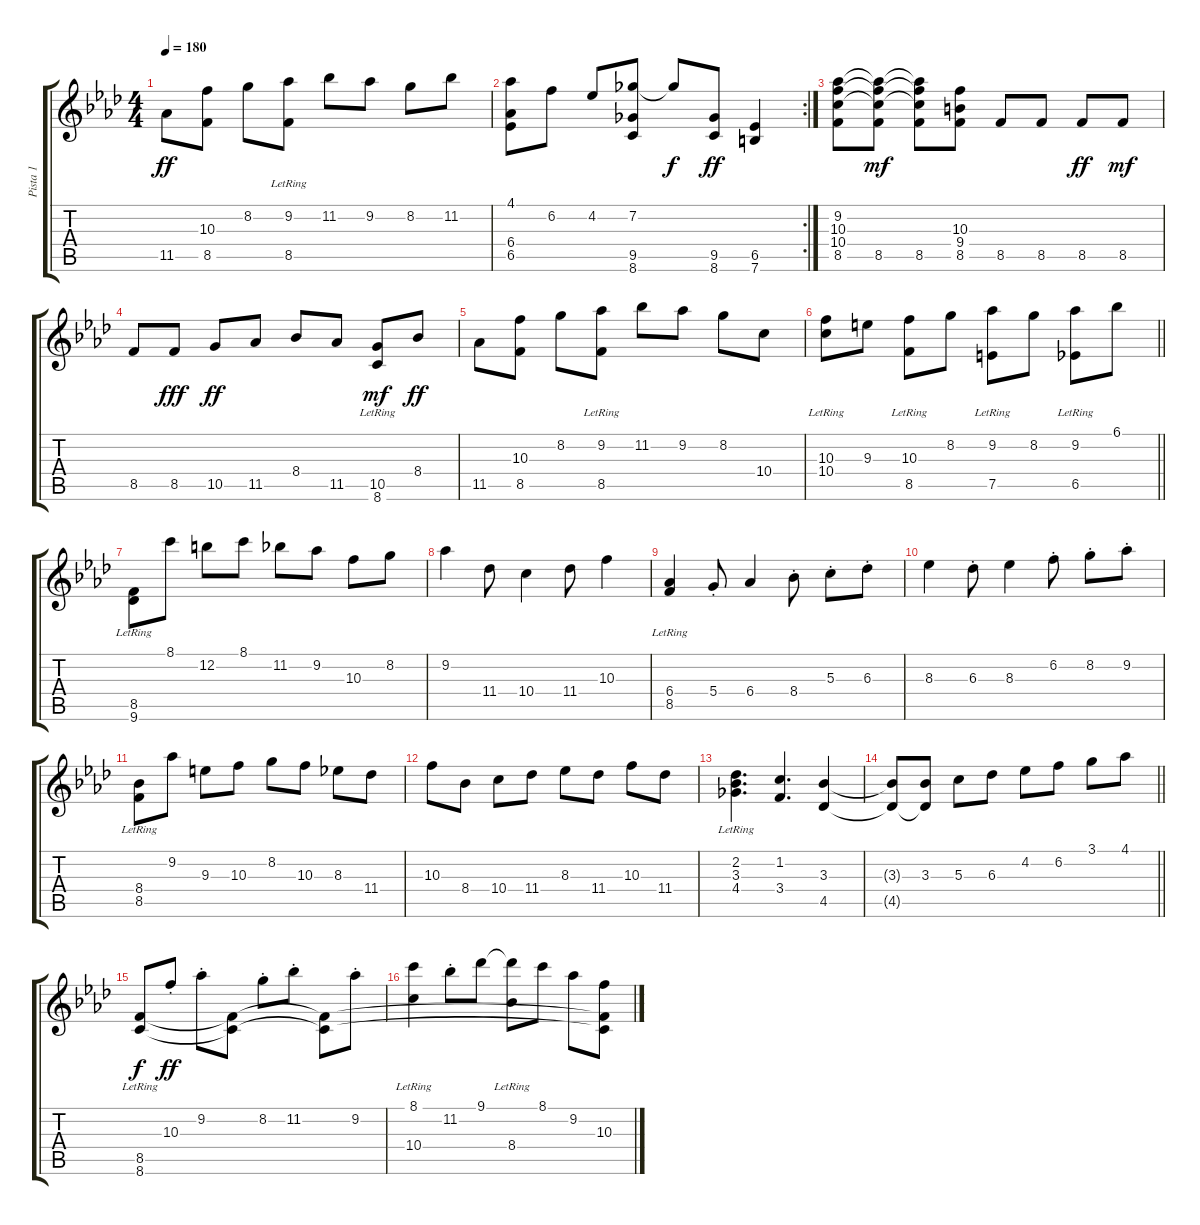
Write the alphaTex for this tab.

\track ("Pista 1" "Pista 1") {instrument acousticguitarsteel}
\staff {score tabs}
\tuning (E4 B3 G3 D3 A2 E2) {hide}
\ts (4 4)
\tempo 180
\clef g2
\ks fminor
11.5.8{dy ff} (10.3 8.5).8 8.2.8 (9.2 8.5{lr}).8 11.2.8 9.2.8 8.2.8 11.2.8 |
\rc 2
(4.1 6.4 6.5).8 6.2.8 4.2.8 (7.2 9.5 8.6).8 7.2{t}.8{dy f} (9.5 8.6).8{dy ff} (6.5 7.6).4 |
(9.2 10.3 10.4 8.5).8 (9.2{t} 10.3{t} 10.4{t} 8.5).8{dy mf} (9.2{t} 10.3{t} 10.4{t} 8.5).8 (10.3 9.4 8.5).8 8.5.8 8.5.8 8.5.8{dy ff} 8.5.8{dy mf} |
8.5.8 8.5.8{dy fff} 10.5.8{dy ff} 11.5.8 8.4.8 11.5.8 (10.5{lr} 8.6{lr}).8{dy mf} 8.4.8{dy ff} |
11.5.8 (10.3 8.5).8 8.2.8 (9.2 8.5{lr}).8 11.2.8 9.2.8 8.2.8 10.4.8 |
\barLineRight lightlight
(10.3 10.4{lr}).8 9.3.8 (10.3 8.5{lr}).8 8.2.8 (9.2 7.5{lr}).8 8.2.8 (9.2 6.5{lr}).8 6.1.8 |
(8.5{lr} 9.6{lr}).8 8.1.8 12.2.8 8.1.8 11.2.8 9.2.8 10.3.8 8.2.8 |
9.2.4 11.4.8 10.4.4 11.4.8 10.3.4 |
(6.4 8.5{lr}).4 5.4{st}.8 6.4.4 8.4{st}.8 5.3{st}.8 6.3{st}.8 |
8.3.4 6.3{st}.8 8.3.4 6.2{st}.8 8.2{st}.8 9.2{st}.8 |
(8.4{lr} 8.5{lr}).8 9.2.8 9.3.8 10.3.8 8.2.8 10.3.8 8.3.8 11.4.8 |
10.3.8 8.4.8 10.4.8 11.4.8 8.3.8 11.4.8 10.3.8 11.4.8 |
(2.2 3.3 4.4{lr}).4{d} (1.2 3.4).4{d} (3.3 4.5).4 |
\barLineRight lightlight
(3.3{t} 4.5{t}).8 (3.3 4.5{t}).8 5.3.8 6.3.8 4.2.8 6.2.8 3.1.8 4.1.8 |
(8.5{lr} 8.6).8{dy f} 10.3{st}.8{dy ff} 9.2{st}.8 (8.5{t} 8.6{t}).8 8.2{st}.8 11.2{st}.8 (8.5{t} 8.6{t}).8 9.2{st}.8 |
(8.1 10.4{lr}).4 11.2{st}.8 9.1.8 (9.1{t} 8.4{lr}).8 8.1.8 9.2.8 (10.3 8.5{t} 8.6{t}).8
